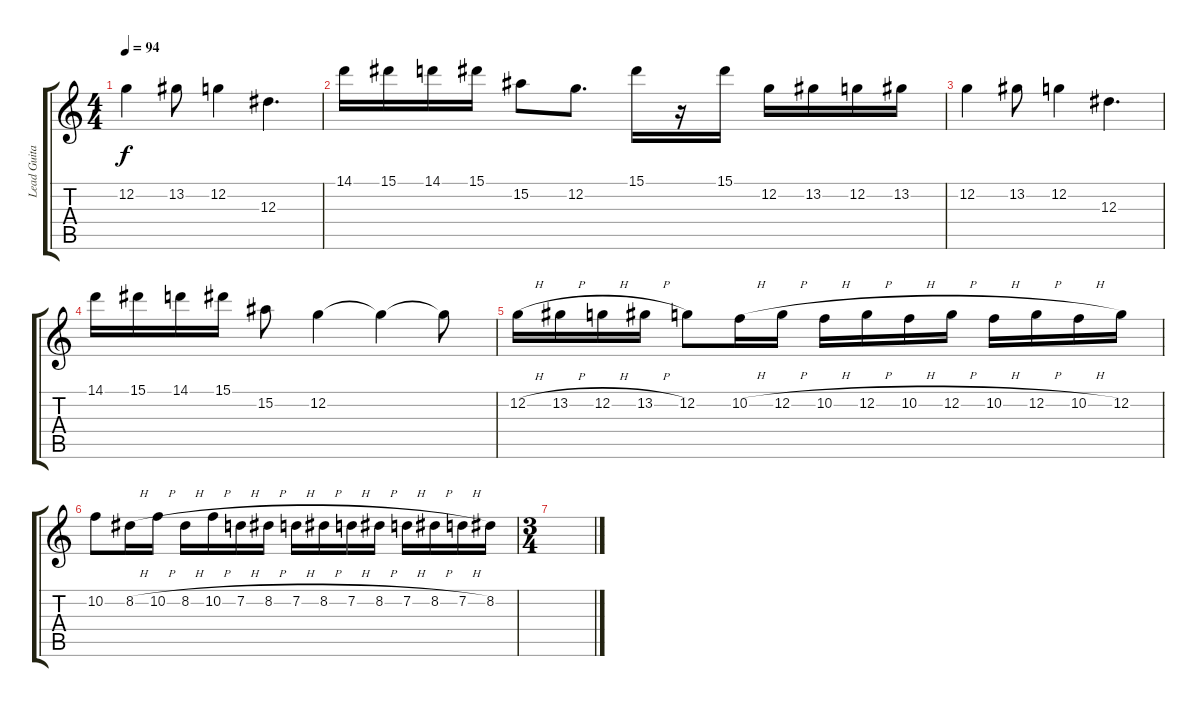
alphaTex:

\track ("Lead Guitars" "Lead Guita") {instrument overdrivenguitar}
\staff {score tabs}
\tuning (C4 G3 Eb3 Bb2 F2 C2) {hide}
\ts (4 4)
\tempo 94
\clef g2
\ks c
12.2.4{dy f} 13.2.8 12.2.4 12.3.4{d} |
14.1.16 15.1.16 14.1.16 15.1.16 15.2.8 12.2.8{d} 15.1.16 r.16 15.1.16 12.2.16 13.2.16 12.2.16 13.2.16 |
12.2.4 13.2.8 12.2.4 12.3.4{d} |
14.1.16 15.1.16 14.1.16 15.1.16 15.2.8 12.2.4 12.2{t}.4 12.2{t}.8 |
12.2{h}.16 13.2{h}.16 12.2{h}.16 13.2{h}.16 12.2.8 10.2{h}.16 12.2{h}.16 10.2{h}.16 12.2{h}.16 10.2{h}.16 12.2{h}.16 10.2{h}.16 12.2{h}.16 10.2{h}.16 12.2.16 |
10.2.8 8.2{h}.16 10.2{h}.16 8.2{h}.16 10.2{h}.16 7.2{h}.16 8.2{h}.16 7.2{h}.16 8.2{h}.16 7.2{h}.16 8.2{h}.16 7.2{h}.16 8.2{h}.16 7.2{h}.16 8.2.16 |
\ts (3 4)
